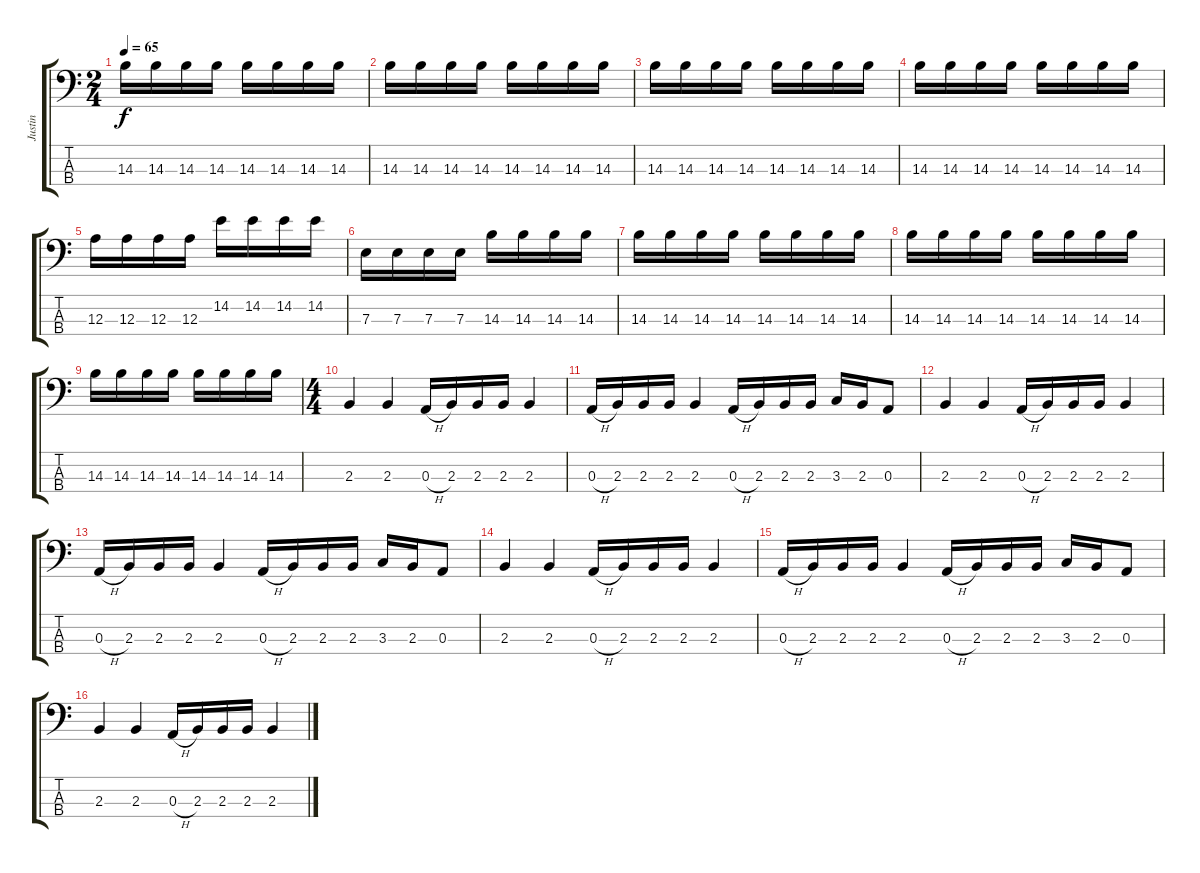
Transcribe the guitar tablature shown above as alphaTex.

\track ("Justin" "Justin") {instrument slapbass2}
\staff {score tabs}
\tuning (G2 D2 A1 E1) {hide}
\ts (2 4)
\tempo 65
\clef f4
\ks c
14.3.16{dy f volume 10} 14.3.16 14.3.16 14.3.16 14.3.16 14.3.16 14.3.16 14.3.16 |
14.3.16{volume 10} 14.3.16 14.3.16 14.3.16 14.3.16 14.3.16 14.3.16 14.3.16 |
14.3.16{volume 10} 14.3.16 14.3.16 14.3.16 14.3.16 14.3.16 14.3.16 14.3.16 |
14.3.16{volume 10} 14.3.16 14.3.16 14.3.16 14.3.16 14.3.16 14.3.16 14.3.16 |
12.3.16 12.3.16 12.3.16 12.3.16 14.2.16 14.2.16 14.2.16 14.2.16 |
7.3.16 7.3.16 7.3.16 7.3.16 14.3.16 14.3.16 14.3.16 14.3.16 |
14.3.16{volume 10} 14.3.16 14.3.16 14.3.16 14.3.16 14.3.16 14.3.16 14.3.16 |
14.3.16{volume 10} 14.3.16 14.3.16 14.3.16 14.3.16 14.3.16 14.3.16 14.3.16 |
14.3.16{volume 10} 14.3.16 14.3.16 14.3.16 14.3.16 14.3.16 14.3.16 14.3.16 |
\ts (4 4)
2.3.4 2.3.4 0.3{h}.16 2.3.16 2.3.16 2.3.16 2.3.4 |
0.3{h}.16 2.3.16 2.3.16 2.3.16 2.3.4 0.3{h}.16 2.3.16 2.3.16 2.3.16 3.3.16 2.3.16 0.3.8 |
2.3.4 2.3.4 0.3{h}.16 2.3.16 2.3.16 2.3.16 2.3.4 |
0.3{h}.16 2.3.16 2.3.16 2.3.16 2.3.4 0.3{h}.16 2.3.16 2.3.16 2.3.16 3.3.16 2.3.16 0.3.8 |
2.3.4 2.3.4 0.3{h}.16 2.3.16 2.3.16 2.3.16 2.3.4 |
0.3{h}.16 2.3.16 2.3.16 2.3.16 2.3.4 0.3{h}.16 2.3.16 2.3.16 2.3.16 3.3.16 2.3.16 0.3.8 |
2.3.4 2.3.4 0.3{h}.16 2.3.16 2.3.16 2.3.16 2.3.4
